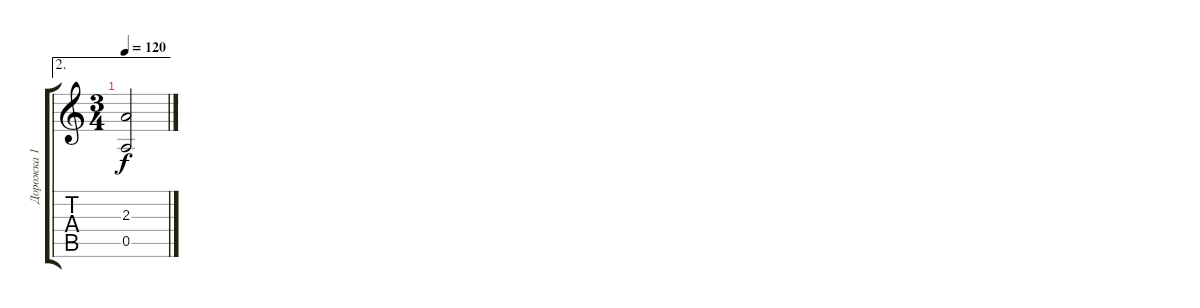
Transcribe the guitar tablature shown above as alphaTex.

\track ("Дорожка 1" "Дорожка 1") {instrument acousticguitarsteel}
\staff {score tabs}
\tuning (E4 B3 G3 D3 A2 E2) {hide}
\ae 2
\ts (3 4)
\tempo 120
\clef g2
\ks c
(2.3 0.5).2{dy f}
